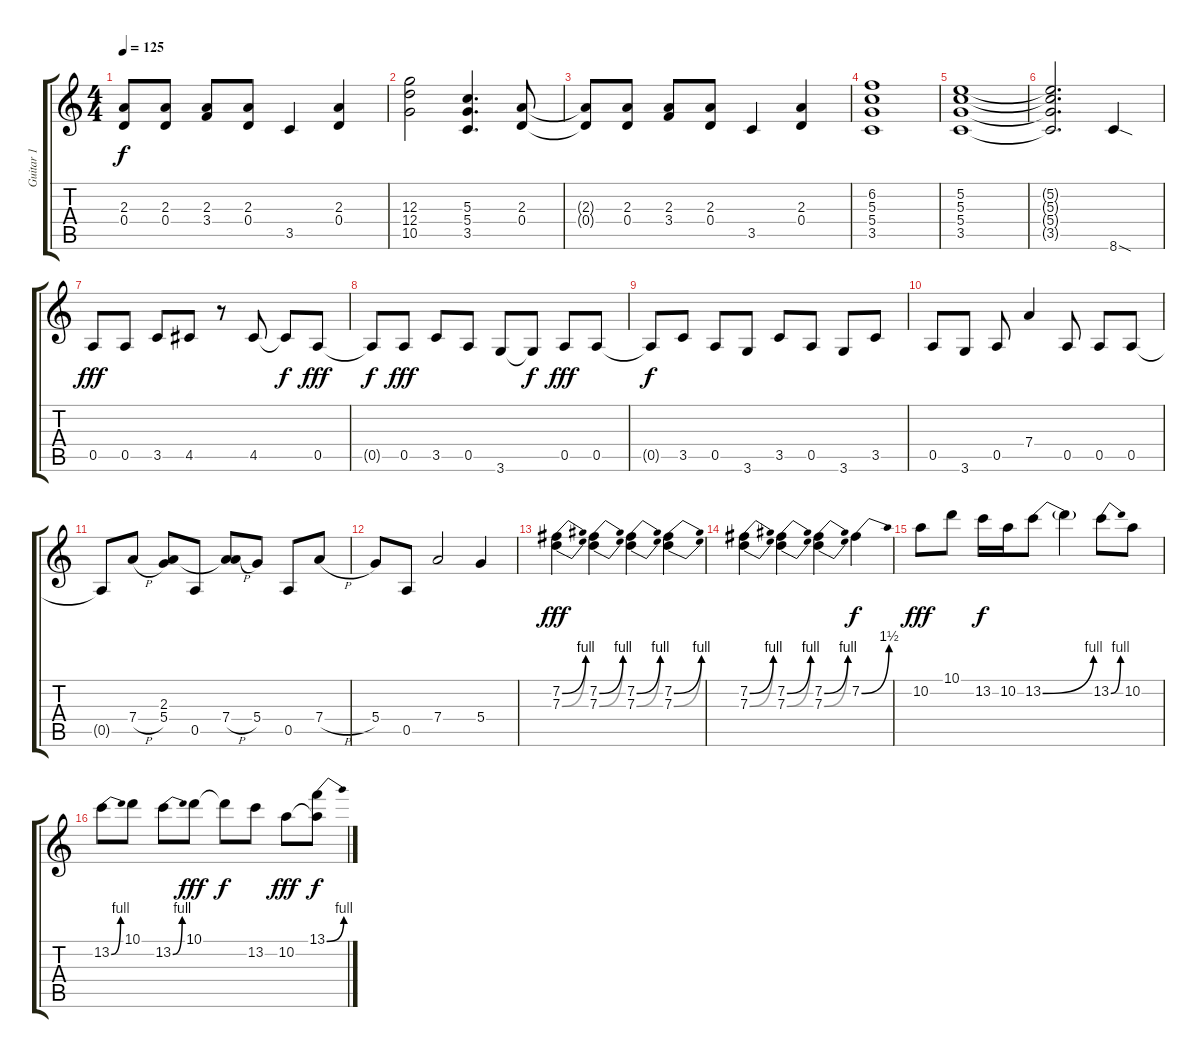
\track ("Guitar 1" "Guitar 1") {instrument distortionguitar}
\staff {score tabs}
\tuning (E4 B3 G3 D3 A2 E2) {hide}
\ts (4 4)
\tempo 125
\clef g2
\ks c
(2.3{t} 0.4{t}).8{dy f} (2.3 0.4).8 (2.3 3.4).8 (2.3 0.4).8 3.5.4 (2.3 0.4).4 |
(12.3 12.4 10.5).2 (5.3 5.4 3.5).4{d} (2.3 0.4).8 |
(2.3{t} 0.4{t}).8 (2.3 0.4).8 (2.3 3.4).8 (2.3 0.4).8 3.5.4 (2.3 0.4).4 |
(6.2 5.3 5.4 3.5).1 |
(5.2 5.3 5.4 3.5).1 |
(5.2{t} 5.3{t} 5.4{t} 3.5{t}).2{d} 8.6{sod}.4 |
0.5.8{dy fff} 0.5.8 3.5.8 4.5.8 r.8 4.5.8 4.5{t}.8{dy f} 0.5.8{dy fff} |
0.5{t}.8{dy f} 0.5.8{dy fff} 3.5.8 0.5.8 3.6.8 3.6{t}.8{dy f} 0.5.8{dy fff} 0.5.8 |
0.5{t}.8{dy f} 3.5.8 0.5.8 3.6.8 3.5.8 0.5.8 3.6.8 3.5.8 |
0.5.8 3.6.8 0.5.8 7.4.4 0.5.8 0.5.8 0.5.8 |
0.5{t}.8 7.4{h}.8 (2.3 5.4).8 0.5.8 (2.3{t} 7.4{h}).8 5.4.8 0.5.8 7.4{h}.8 |
5.4.8 0.5.8 7.4.2 5.4.4 |
(7.2{be (bend 0 0 60 4)} 7.3{be (bend 0 0 60 4)}).4{dy fff} (7.2{be (bend 0 0 60 4)} 7.3{be (bend 0 0 60 4)}).4 (7.2{be (bend 0 0 60 4)} 7.3{be (bend 0 0 60 4)}).4 (7.2{be (bend 0 0 60 4)} 7.3{be (bend 0 0 60 4)}).4 |
(7.2{be (bend 0 0 60 4)} 7.3{be (bend 0 0 60 4)}).4 (7.2{be (bend 0 0 60 4)} 7.3{be (bend 0 0 60 4)}).4 (7.2{be (bend 0 0 60 4)} 7.3{be (bend 0 0 60 4)}).4 7.2{be (bend 0 0 60 6)}.4{dy f} |
10.2.8{dy fff} 10.1.8 13.2.16{dy f} 10.2.16 13.2{be (bend 0 0 60 4)}.8 13.2{t}.4 13.2{be (bend 0 0 60 4)}.8 10.2.8 |
13.2{be (bend 0 0 60 4)}.8 10.1.8 13.2{be (bend 0 0 60 4)}.8 10.1.8{dy fff} 10.1{t}.8{dy f} 13.2.8 10.2.8{dy fff} (13.1{be (bend 0 0 60 4)} 10.2{t}).8{dy f}
